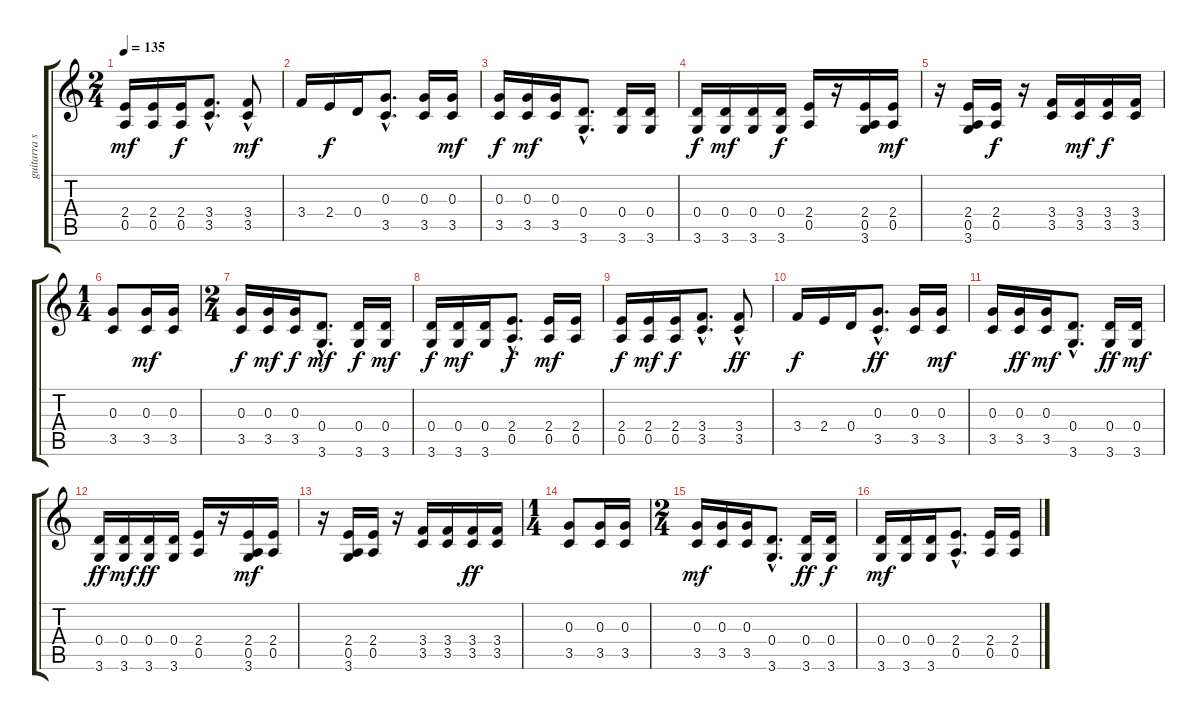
\track ("guitarra saturada" "guitarra s") {instrument overdrivenguitar}
\staff {score tabs}
\tuning (E4 B3 G3 D3 A2 E2) {hide}
\ts (2 4)
\tempo 135
\clef g2
\ks c
(2.4 0.5).16{dy mf} (2.4 0.5).16 (2.4 0.5).16{dy f} (3.4{hac} 3.5{hac}).8{d} (3.4 3.5{hac}).8{dy mf} |
3.4.16 2.4.16{dy f} 0.4.16 (0.3{hac} 3.5{hac}).8{d} (0.3 3.5).16 (0.3 3.5).16{dy mf} |
(0.3 3.5).16{dy f} (0.3 3.5).16{dy mf} (0.3 3.5).16 (0.4{hac} 3.6{hac}).8{d} (0.4 3.6).16 (0.4 3.6).16 |
(0.4 3.6).16{dy f} (0.4 3.6).16{dy mf} (0.4 3.6).16 (0.4 3.6).16{dy f} (2.4 0.5).16 r.16 (2.4 0.5 3.6).16 (2.4 0.5).16{dy mf} |
r.16 (2.4 0.5 3.6).16 (2.4 0.5).16{dy f} r.16 (3.4 3.5).16 (3.4 3.5).16{dy mf} (3.4 3.5).16{dy f} (3.4 3.5).16 |
\ts (1 4)
(0.3 3.5).8 (0.3 3.5).16{dy mf} (0.3 3.5).16 |
\ts (2 4)
(0.3 3.5).16{dy f} (0.3 3.5).16{dy mf} (0.3 3.5).16{dy f} (0.4{hac} 3.6{hac}).8{d dy mf} (0.4 3.6).16{dy f} (0.4 3.6).16{dy mf} |
(0.4 3.6).16{dy f} (0.4 3.6).16{dy mf} (0.4 3.6).16 (2.4{hac} 0.5{hac}).8{d dy f} (2.4 0.5).16{dy mf} (2.4 0.5).16 |
(2.4 0.5).16{dy f} (2.4 0.5).16{dy mf} (2.4 0.5).16{dy f} (3.4{hac} 3.5{hac}).8{d} (3.4 3.5{hac}).8{dy ff} |
3.4.16{dy f} 2.4.16 0.4.16 (0.3{hac} 3.5{hac}).8{d dy ff} (0.3 3.5).16 (0.3 3.5).16{dy mf} |
(0.3 3.5).16 (0.3 3.5).16{dy ff} (0.3 3.5).16{dy mf} (0.4{hac} 3.6{hac}).8{d} (0.4 3.6).16{dy ff} (0.4 3.6).16{dy mf} |
(0.4 3.6).16{dy ff} (0.4 3.6).16{dy mf} (0.4 3.6).16{dy ff} (0.4 3.6).16 (2.4 0.5).16 r.16 (2.4 0.5 3.6).16{dy mf} (2.4 0.5).16 |
r.16 (2.4 0.5 3.6).16 (2.4 0.5).16 r.16 (3.4 3.5).16 (3.4 3.5).16 (3.4 3.5).16{dy ff} (3.4 3.5).16 |
\ts (1 4)
(0.3 3.5).8 (0.3 3.5).16 (0.3 3.5).16 |
\ts (2 4)
(0.3 3.5).16{dy mf} (0.3 3.5).16 (0.3 3.5).16 (0.4{hac} 3.6{hac}).8{d} (0.4 3.6).16{dy ff} (0.4 3.6).16{dy f} |
(0.4 3.6).16{dy mf} (0.4 3.6).16 (0.4 3.6).16 (2.4{hac} 0.5{hac}).8{d} (2.4 0.5).16 (2.4 0.5).16
